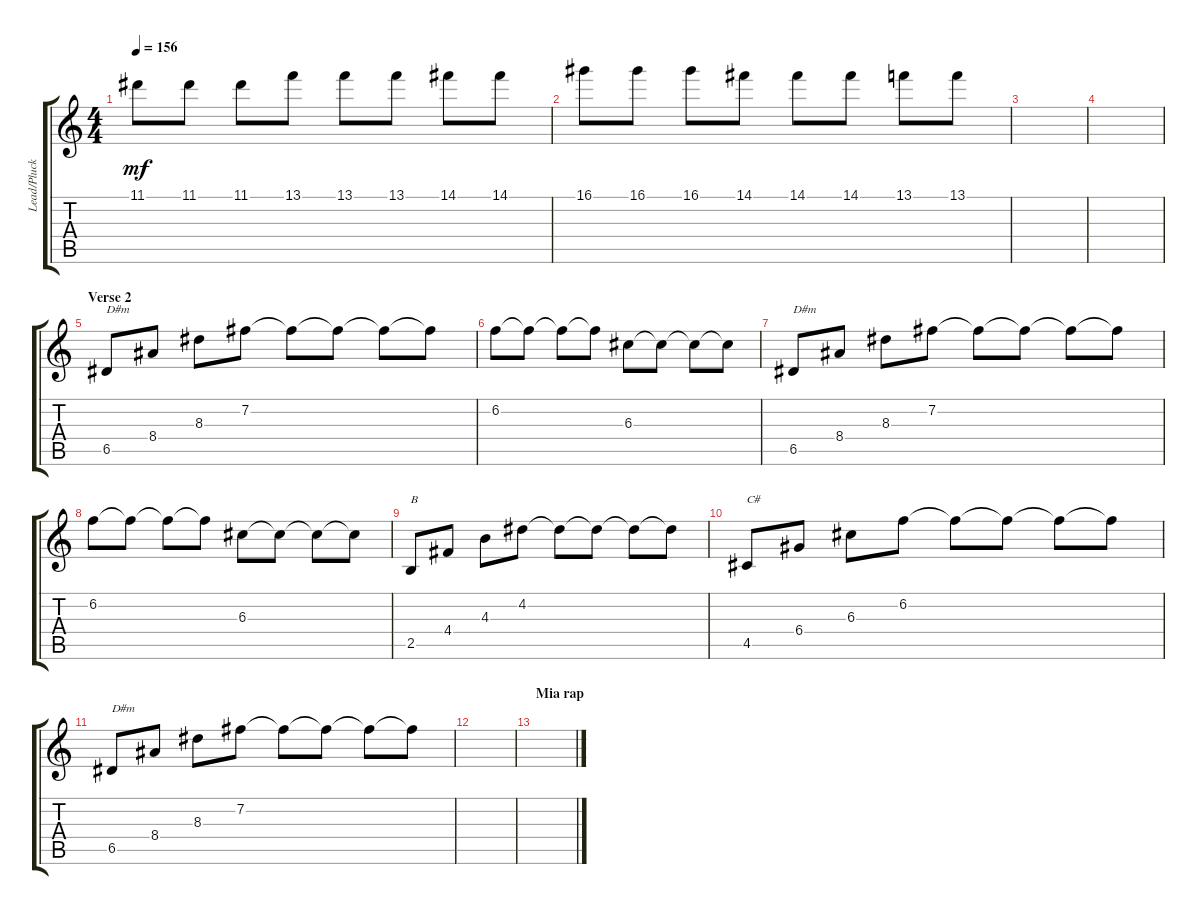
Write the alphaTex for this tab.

\track ("Lead/Pluck Guitar" "Lead/Pluck") {instrument overdrivenguitar}
\staff {score tabs}
\tuning (E4 B3 G3 D3 A2 E2) {hide}
\ts (4 4)
\tempo 156
\clef g2
\ks c
11.1.8{dy mf} 11.1.8 11.1.8 13.1.8 13.1.8 13.1.8 14.1.8 14.1.8 |
16.1.8 16.1.8 16.1.8 14.1.8 14.1.8 14.1.8 13.1.8 13.1.8 |
|
|
\section ("" "Verse 2")
6.5.8{txt "D#m"} 8.4.8 8.3.8 7.2.8 7.2{t}.8 7.2{t}.8 7.2{t}.8 7.2{t}.8 |
6.2.8 6.2{t}.8 6.2{t}.8 6.2{t}.8 6.3.8 6.3{t}.8 6.3{t}.8 6.3{t}.8 |
6.5.8{txt "D#m"} 8.4.8 8.3.8 7.2.8 7.2{t}.8 7.2{t}.8 7.2{t}.8 7.2{t}.8 |
6.2.8 6.2{t}.8 6.2{t}.8 6.2{t}.8 6.3.8 6.3{t}.8 6.3{t}.8 6.3{t}.8 |
2.5.8{txt "B"} 4.4.8 4.3.8 4.2.8 4.2{t}.8 4.2{t}.8 4.2{t}.8 4.2{t}.8 |
4.5.8{txt "C#"} 6.4.8 6.3.8 6.2.8 6.2{t}.8 6.2{t}.8 6.2{t}.8 6.2{t}.8 |
6.5.8{txt "D#m "} 8.4.8 8.3.8 7.2.8 7.2{t}.8 7.2{t}.8 7.2{t}.8 7.2{t}.8 |
|
\section ("" "Mia rap")
